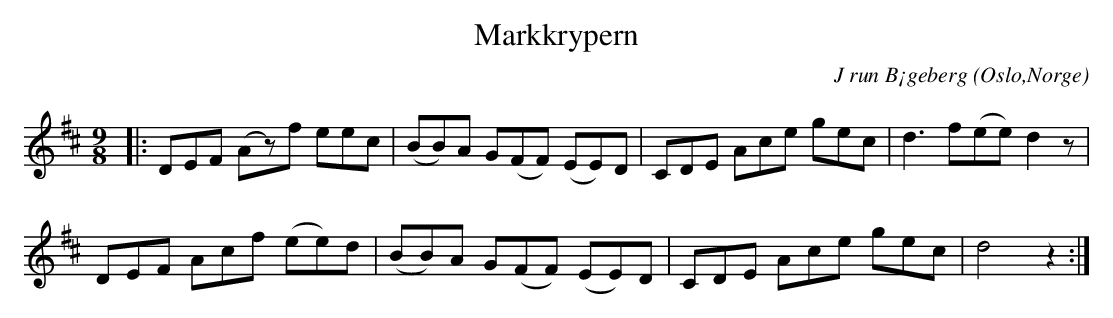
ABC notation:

X:1
T:Markkrypern
C:J run B¡geberg
O:Oslo,Norge
M:9/8
L:1/8
K:D
|: DEF (Az)f eec|(BB)A G(FF) (EE)D|CDE Ace gec| d3 f(ee)d2z|
DEF Acf (ee)d| (BB)A G(FF) (EE)D| CDE Ace gec|d4z2 :|
